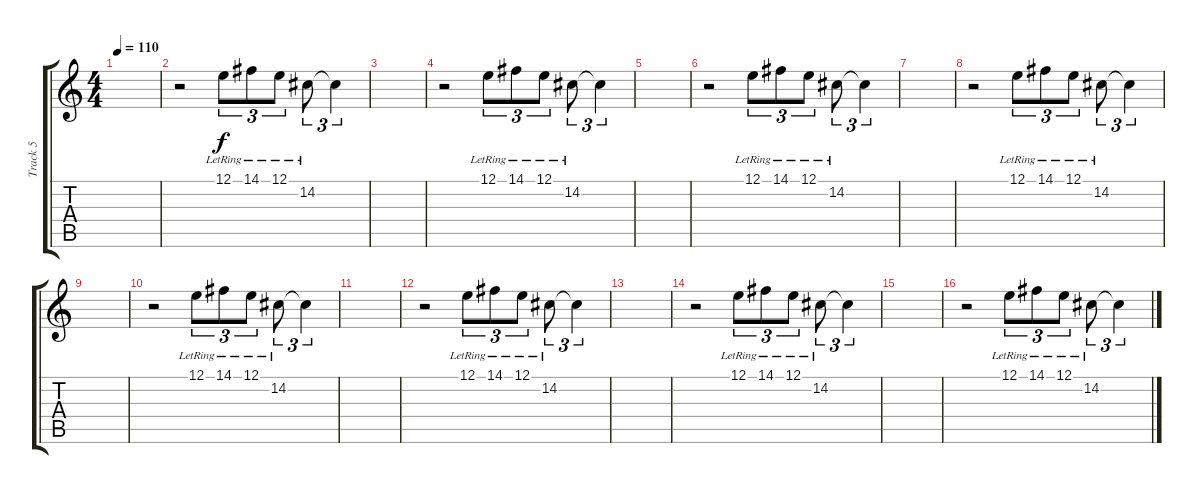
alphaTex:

\track ("Track 5" "Track 5") {instrument lead7fifths}
\staff {score tabs}
\tuning (E4 B3 G3 D3 A2 E2) {hide}
\ts (4 4)
\tempo 110
\clef g2
\ks c
|
r.2{balance 5 instrument electricpiano1} 12.1{lr}.8{tu (3 2)} 14.1{lr}.8{tu (3 2)} 12.1{lr}.8{tu (3 2)} 14.2{lr}.8{tu (3 2)} 14.2{t}.4{tu (3 2)} |
|
r.2{balance 5 instrument electricpiano1} 12.1{lr}.8{tu (3 2)} 14.1{lr}.8{tu (3 2)} 12.1{lr}.8{tu (3 2)} 14.2{lr}.8{tu (3 2)} 14.2{t}.4{tu (3 2)} |
|
r.2{balance 5 instrument electricpiano1} 12.1{lr}.8{tu (3 2)} 14.1{lr}.8{tu (3 2)} 12.1{lr}.8{tu (3 2)} 14.2{lr}.8{tu (3 2)} 14.2{t}.4{tu (3 2)} |
|
r.2{balance 5 instrument electricpiano1} 12.1{lr}.8{tu (3 2)} 14.1{lr}.8{tu (3 2)} 12.1{lr}.8{tu (3 2)} 14.2{lr}.8{tu (3 2)} 14.2{t}.4{tu (3 2)} |
|
r.2{balance 5 instrument electricpiano1} 12.1{lr}.8{tu (3 2)} 14.1{lr}.8{tu (3 2)} 12.1{lr}.8{tu (3 2)} 14.2{lr}.8{tu (3 2)} 14.2{t}.4{tu (3 2)} |
|
r.2{balance 5 instrument electricpiano1} 12.1{lr}.8{tu (3 2)} 14.1{lr}.8{tu (3 2)} 12.1{lr}.8{tu (3 2)} 14.2{lr}.8{tu (3 2)} 14.2{t}.4{tu (3 2)} |
|
r.2{balance 5 instrument electricpiano1} 12.1{lr}.8{tu (3 2)} 14.1{lr}.8{tu (3 2)} 12.1{lr}.8{tu (3 2)} 14.2{lr}.8{tu (3 2)} 14.2{t}.4{tu (3 2)} |
|
r.2{balance 5 instrument electricpiano1} 12.1{lr}.8{tu (3 2)} 14.1{lr}.8{tu (3 2)} 12.1{lr}.8{tu (3 2)} 14.2{lr}.8{tu (3 2)} 14.2{t}.4{tu (3 2)}
